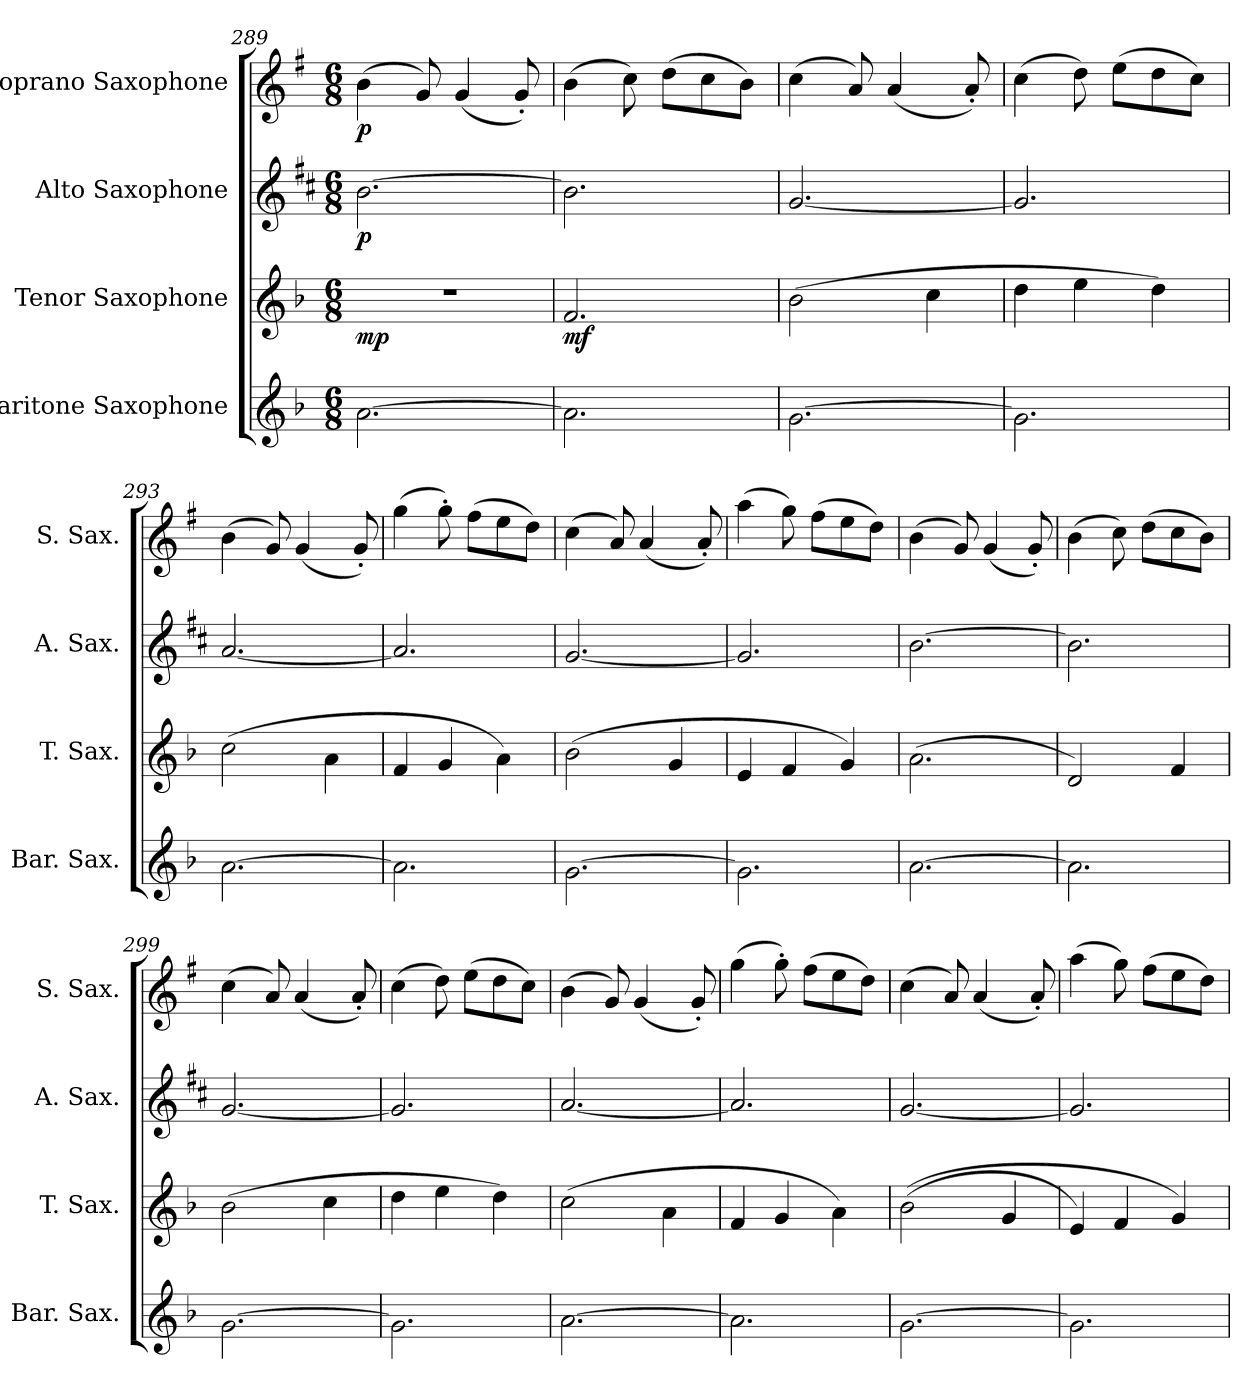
**kern	**kern	**dynam	**kern	**dynam	**kern	**dynam
*part4	*part3	*part3	*part2	*part2	*part1	*part1
*staff4	*staff3	*staff3	*staff2	*staff2	*staff1	*staff1
*I"Baritone Saxophone	*I"Tenor Saxophone	*	*I"Alto Saxophone	*	*I"Soprano Saxophone	*
*I'Bar. Sax.	*I'T. Sax.	*	*I'A. Sax.	*	*I'S. Sax.	*
*clefG2	*clefG2	*	*clefG2	*	*clefG2	*
*ITrd12c21	*ITrd8c14	*	*ITrd5c9	*	*ITrd1c2	*
*k[b-]	*k[b-]	*	*k[b-]	*	*k[b-]	*
*M6/8	*M6/8	*	*M6/8	*	*M6/8	*
=289	=289	=289	=289	=289	=289	=289
!	!	!LO:DY:b	!	!LO:DY:b	!	!LO:DY:b
[2.A\	2.r	mp	[2.d\	p	(4a\	p
.	.	.	.	.	8f/)	.
.	.	.	.	.	(4f/	.
.	.	.	.	.	8f'/)	.
=290	=290	=290	=290	=290	=290	=290
!	!	!LO:DY:b	!	!	!	!
2.A\]	2.F/	mf	2.d\]	.	(4a\	.
.	.	.	.	.	8b-\)	.
.	.	.	.	.	(8cc\L	.
.	.	.	.	.	8b-\	.
.	.	.	.	.	8a\J)	.
!!LO:LB:g=z
=291	=291	=291	=291	=291	=291	=291
[2.G\	(2B-\	.	[2.B-/	.	(4b-\	.
.	.	.	.	.	8g/)	.
.	.	.	.	.	(4g/	.
.	4c\	.	.	.	.	.
.	.	.	.	.	8g'/)	.
=292	=292	=292	=292	=292	=292	=292
2.G\]	4d\	.	2.B-/]	.	(4b-\	.
.	4e\	.	.	.	8cc\)	.
.	.	.	.	.	(8dd\L	.
.	4d\)	.	.	.	8cc\	.
.	.	.	.	.	8b-\J)	.
=293	=293	=293	=293	=293	=293	=293
[2.A\	(2c\	.	[2.c/	.	(4a\	.
.	.	.	.	.	8f/)	.
.	.	.	.	.	(4f/	.
.	4A\	.	.	.	.	.
.	.	.	.	.	8f'/)	.
=294	=294	=294	=294	=294	=294	=294
2.A\]	4F/	.	2.c/]	.	(4ff\	.
.	4G/	.	.	.	8ff'\)	.
.	.	.	.	.	(8ee\L	.
.	4A\)	.	.	.	8dd\	.
.	.	.	.	.	8cc\J)	.
=295	=295	=295	=295	=295	=295	=295
[2.G\	(2B-\	.	[2.B-/	.	(4b-\	.
.	.	.	.	.	8g/)	.
.	.	.	.	.	(4g/	.
.	4G/	.	.	.	.	.
.	.	.	.	.	8g'/)	.
=296	=296	=296	=296	=296	=296	=296
2.G\]	4E/	.	2.B-/]	.	(4gg\	.
.	4F/	.	.	.	8ff\)	.
.	.	.	.	.	(8ee\L	.
.	4G/)	.	.	.	8dd\	.
.	.	.	.	.	8cc\J)	.
=297	=297	=297	=297	=297	=297	=297
[2.A\	(2.A\	.	[2.d\	.	(4a\	.
.	.	.	.	.	8f/)	.
.	.	.	.	.	(4f/	.
.	.	.	.	.	8f'/)	.
=298	=298	=298	=298	=298	=298	=298
2.A\]	2D/)	.	2.d\]	.	(4a\	.
.	.	.	.	.	8b-\)	.
.	.	.	.	.	(8cc\L	.
.	4F/	.	.	.	8b-\	.
.	.	.	.	.	8a\J)	.
!!LO:PB:g=z
=299	=299	=299	=299	=299	=299	=299
[2.G\	(2B-\	.	[2.B-/	.	(4b-\	.
.	.	.	.	.	8g/)	.
.	.	.	.	.	(4g/	.
.	4c\	.	.	.	.	.
.	.	.	.	.	8g'/)	.
=300	=300	=300	=300	=300	=300	=300
2.G\]	4d\	.	2.B-/]	.	(4b-\	.
.	4e\	.	.	.	8cc\)	.
.	.	.	.	.	(8dd\L	.
.	4d\)	.	.	.	8cc\	.
.	.	.	.	.	8b-\J)	.
=301	=301	=301	=301	=301	=301	=301
[2.A\	(2c\	.	[2.c/	.	(4a\	.
.	.	.	.	.	8f/)	.
.	.	.	.	.	(4f/	.
.	4A\	.	.	.	.	.
.	.	.	.	.	8f'/)	.
=302	=302	=302	=302	=302	=302	=302
2.A\]	4F/	.	2.c/]	.	(4ff\	.
.	4G/	.	.	.	8ff'\)	.
.	.	.	.	.	(8ee\L	.
.	4A\)	.	.	.	8dd\	.
.	.	.	.	.	8cc\J)	.
=303	=303	=303	=303	=303	=303	=303
[2.G\	((2B-\	.	[2.B-/	.	(4b-\	.
.	.	.	.	.	8g/)	.
.	.	.	.	.	(4g/	.
.	4G/	.	.	.	.	.
.	.	.	.	.	8g'/)	.
=304	=304	=304	=304	=304	=304	=304
2.G\]	4E/)	.	2.B-/]	.	(4gg\	.
.	4F/	.	.	.	8ff\)	.
.	.	.	.	.	(8ee\L	.
.	4G/)	.	.	.	8dd\	.
.	.	.	.	.	8cc\J)	.
=	=	=	=	=	=	=
*-	*-	*-	*-	*-	*-	*-
